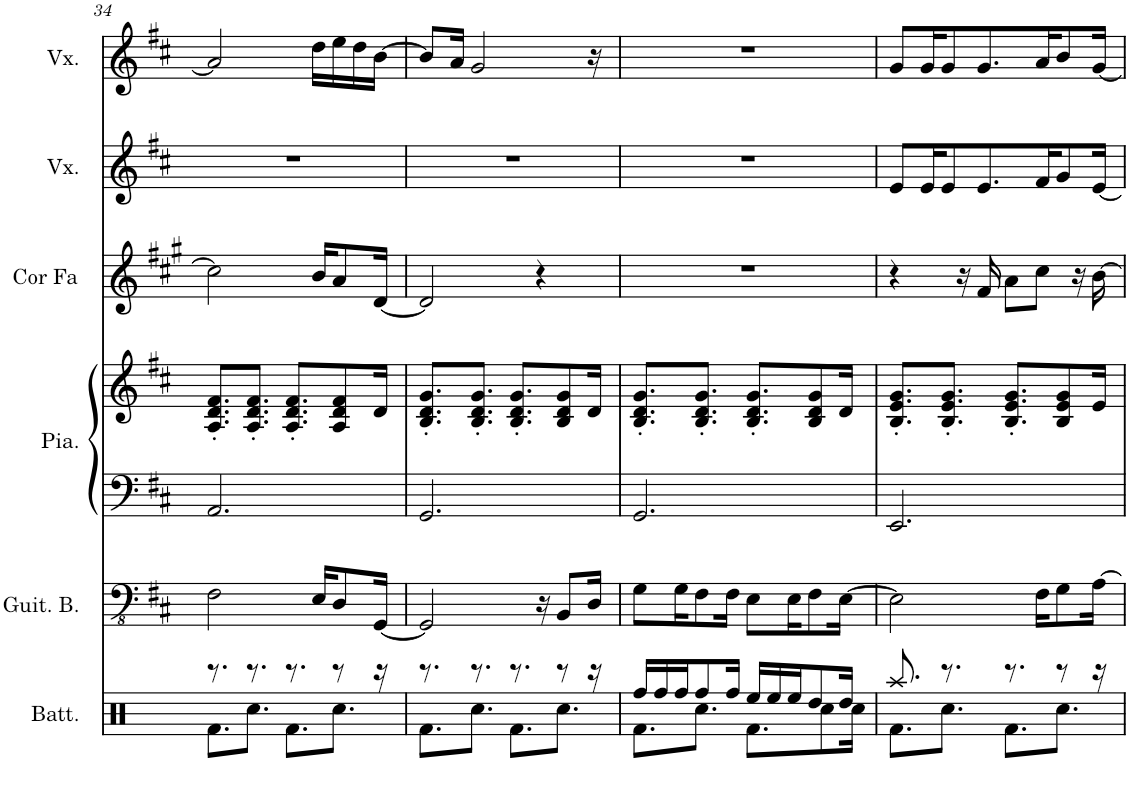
**kern	**kern	**kern	**kern	**kern	**kern	**kern
*part6	*part5	*part4	*part4	*part3	*part2	*part1
*staff7	*staff6	*staff5	*staff4	*staff3	*staff2	*staff1
*I"Batterie	*I"Guitare basse	*I"Piano	*	*I"Cor en Fa	*I"Voix	*I"Voix
*I'Batt.	*I'Guit. B.	*I'Pia.	*	*I'Cor Fa	*I'Vx.	*I'Vx.
!!LO:PB:g=z
*clefX	*clefFv4	*clefF4	*clefG2	*clefG2	*clefG2	*clefG2
*	*	*	*	*Trd4c7	*	*
*k[]	*k[f#c#]	*k[f#c#]	*k[f#c#]	*k[f#c#g#]	*k[f#c#]	*k[f#c#]
*M6/8	*M6/8	*M6/8	*M6/8	*M6/8	*M6/8	*M6/8
=34	=34	=34	=34	=34	=34	=34
*^	*	*	*	*	*	*
8.r	8.Rf\L	2FF#\	2.AA/	8.A/' 8.d/' 8.f#/'L	2cc#\]	2.r	2a/]
8.r	8.Rcc\J	.	.	8.A/' 8.d/' 8.f#/'J	.	.	.
8.r	8.Rf\L	.	.	8.A/' 8.d/' 8.f#/'L	.	.	.
.	.	16EE/KL	.	.	16b/KL	.	16dd\LL
8r	8.Rcc\J	8DD/	.	8A/ 8d/ 8f#/	8a/	.	16ee\
.	.	.	.	.	.	.	16dd\
16r	.	[16GGG/Jk	.	16d/Jk	[16d/Jk	.	[16b\JJ
=35	=35	=35	=35	=35	=35	=35	=35
8.r	8.Rf\L	2GGG/]	2.GG/	8.B/' 8.d/' 8.g/'L	2d/]	2.r	8b/L]
.	.	.	.	.	.	.	16a/Jk
8.r	8.Rcc\J	.	.	8.B/' 8.d/' 8.g/'J	.	.	2g/
8.r	8.Rf\L	.	.	8.B/' 8.d/' 8.g/'L	.	.	.
.	.	16r	.	.	4r	.	.
8r	8.Rcc\J	8BBB/L	.	8B/ 8d/ 8g/	.	.	.
16r	.	16DD/Jk	.	16d/Jk	.	.	16r
=36	=36	=36	=36	=36	=36	=36	=36
16Rff/LL	8.Rf\L	8GG\L	2.GG/	8.B/' 8.d/' 8.g/'L	2.r	2.r	2.r
16Rff/	.	.	.	.	.	.	.
16Rff/J	.	16GG\K	.	.	.	.	.
8Rff/	8.Rcc\J	8FF#\	.	8.B/' 8.d/' 8.g/'J	.	.	.
16Rff/Jk	.	16FF#\Jk	.	.	.	.	.
16Ree/LL	8.Rf\L	8EE\L	.	8.B/' 8.d/' 8.g/'L	.	.	.
16Ree/	.	.	.	.	.	.	.
16Ree/J	.	16EE\K	.	.	.	.	.
8Rdd/	8Rcc\	8FF#\	.	8B/ 8d/ 8g/	.	.	.
16Rdd/Jk	16Rcc\Jk	[16EE\Jk	.	16d/Jk	.	.	.
=37	=37	=37	=37	=37	=37	=37	=37
8.Raa/	8.Rf\L	2EE\]	2.EE/	8.B/' 8.e/' 8.g/'L	4r	8e/L	8g/L
.	.	.	.	.	.	16e/K	16g/K
8.r	8.Rcc\J	.	.	8.B/' 8.e/' 8.g/'J	.	8e/	8g/
.	.	.	.	.	16r	.	.
.	.	.	.	.	16f#/	8.e/	8.g/
8.r	8.Rf\L	.	.	8.B/' 8.e/' 8.g/'L	8a\L	.	.
.	.	16FF#\KL	.	.	8cc#\J	16f#/K	16a/K
8r	8.Rcc\J	8GG\	.	8B/ 8e/ 8g/	.	8g/	8b/
.	.	.	.	.	16r	.	.
16r	.	[16AA\Jk	.	16e/Jk	[16b\	[16e/Jk	[16g/Jk
*v	*v	*	*	*	*	*	*
=	=	=	=	=	=	=
*-	*-	*-	*-	*-	*-	*-
